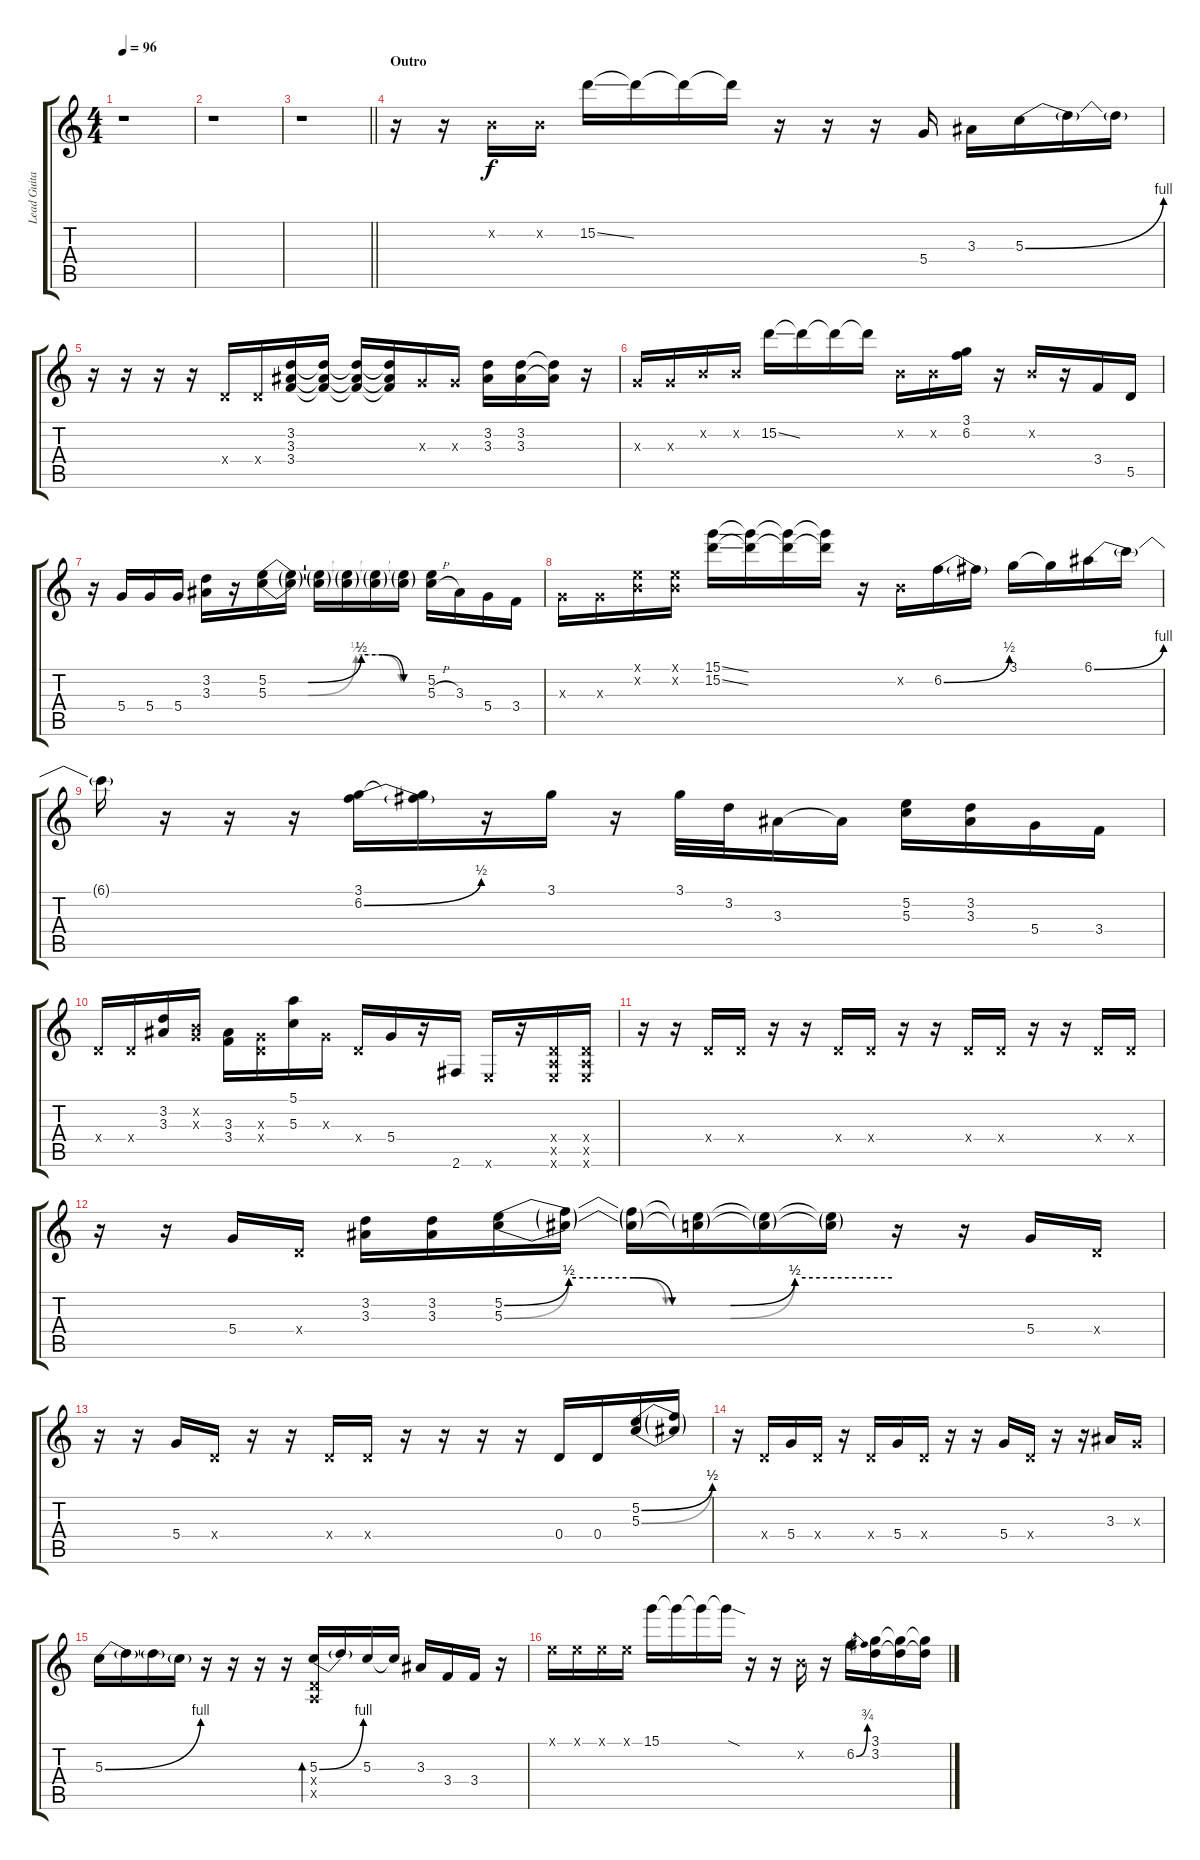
\track ("Lead Guitar" "Lead Guita") {instrument overdrivenguitar}
\staff {score tabs}
\tuning (E4 B3 G3 D3 A2 E2) {hide}
\ts (4 4)
\tempo 96
\clef g2
\ks c
r.1{dy f} |
r.1 |
\barLineRight lightlight
r.1 |
\section ("" "Outro")
r.16 r.16 0.2{x}.16 0.2{x}.16 15.2{ss}.16 15.2{t}.16 15.2{t}.16 15.2{t}.16 r.16 r.16 r.16 5.4.16 3.3.16 5.3{be (bend 0 0 60 4)}.16 5.3{t}.16 5.3{t}.16 |
r.16 r.16 r.16 r.16 0.4{x}.16 0.4{x}.16 (3.2 3.3 3.4).16 (3.2{t} 3.3{t} 3.4{t}).16 (3.2{t} 3.3{t} 3.4{t}).16 (3.2{t} 3.3{t} 3.4{t}).16 0.3{x}.16 0.3{x}.16 (3.2 3.3).16 (3.2 3.3).16 (3.2{t} 3.3{t}).16 r.16 |
0.3{x}.16 0.3{x}.16 0.2{x}.16 0.2{x}.16 15.2{ss}.16 15.2{t}.16 15.2{t}.16 15.2{t}.16 0.2{x}.16 0.2{x}.16 (3.1 6.2).16 r.16 0.2{x}.16 r.16 3.4.16 5.5.16 |
r.16 5.4.16 5.4.16 5.4.16 (3.2 3.3).16 r.16 (5.2{be (custom 0 0 15 0 35 2 43 2 51 0 60 0)} 5.3{be (custom 0 0 15 0 33 2 41 2 50 0 60 0)}).16 (5.2{t} 5.3{t}).16 (5.2{t} 5.3{t}).16 (5.2{t} 5.3{t}).16 (5.2{t} 5.3{t}).16 (5.2{t} 5.3{t}).16 (5.2 5.3{h}).16 3.3.16 5.4.16 3.4.16 |
0.3{x}.16 0.3{x}.16 (0.1{x} 0.2{x}).16 (0.1{x} 0.2{x}).16 (15.1{ss} 15.2{ss}).16 (15.1{t} 15.2{t}).16 (15.1{t} 15.2{t}).16 (15.1{t} 15.2{t}).16 r.16 0.2{x}.16 6.2{be (bend 0 0 60 2)}.16 6.2{t}.16 3.1.16 3.1{t}.16 6.1{be (bend 0 0 60 4)}.16 6.1{t}.16 |
6.1{t}.16 r.16 r.16 r.16 (3.1 6.2{be (bend 0 0 60 2)}).16 (3.1{t} 6.2{t}).16 r.16 3.1.16 r.16 3.1.32 3.2.32 3.3.16 3.3{t}.16 (5.2 5.3).16 (3.2 3.3).16 5.4.16 3.4.16 |
0.4{x}.16 0.4{x}.16 (3.2 3.3).16 (0.2{x} 0.3{x}).16 (3.3 3.4).16 (0.3{x} 0.4{x}).16 (5.1 5.3).16 0.3{x}.16 0.4{x}.16 5.4.16 r.16 2.6.16 0.6{x}.16 r.16 (0.4{x} 0.5{x} 0.6{x}).16 (0.4{x} 0.5{x} 0.6{x}).16 |
r.16 r.16 0.4{x}.16 0.4{x}.16 r.16 r.16 0.4{x}.16 0.4{x}.16 r.16 r.16 0.4{x}.16 0.4{x}.16 r.16 r.16 0.4{x}.16 0.4{x}.16 |
r.16 r.16 5.4.16 0.4{x}.16 (3.2 3.3).16 (3.2 3.3).16 (5.2{be (custom 0 0 10 2 20 2 26 0 30 0 35 0 45 2 60 2)} 5.3{be (custom 0 0 10 2 20 2 25 0 35 0 45 2 60 2)}).16 (5.2{t} 5.3{t}).16 (5.2{t} 5.3{t}).16 (5.2{t} 5.3{t}).16 (5.2{t} 5.3{t}).16 (5.2{t} 5.3{t}).16 r.16 r.16 5.4.16 0.4{x}.16 |
r.16 r.16 5.4.16 0.4{x}.16 r.16 r.16 0.4{x}.16 0.4{x}.16 r.16 r.16 r.16 r.16 0.4.16 0.4.16 (5.2{be (bend 0 0 60 2)} 5.3{be (bend 0 0 60 2)}).16 (5.2{t} 5.3{t}).16 |
r.16 0.4{x}.16 5.4.16 0.4{x}.16 r.16 0.4{x}.16 5.4.16 0.4{x}.16 r.16 r.16 5.4.16 0.4{x}.16 r.16 r.16 3.3.16 0.3{x}.16 |
5.3{be (bend 0 0 60 4)}.16 5.3{t}.16 5.3{t}.16 5.3{t}.16 r.16 r.16 r.16 r.16 (5.3{be (bend 0 0 60 4)} 0.4{x} 0.5{x}).16{bd 60} 5.3{t}.16 5.3.16 5.3{t}.16 3.3.16 3.4.16 3.4.16 r.16 |
0.1{x}.16 0.1{x}.16 0.1{x}.16 0.1{x}.16 15.1.16 15.1{t}.16 15.1{t}.16 15.1{sod t}.16 r.16 r.16 0.2{x}.16 r.16 6.2{be (bend 0 0 60 3)}.16 (3.1 3.2).16 (3.1{t} 3.2{t}).16 (3.1{t} 3.2{t}).16
